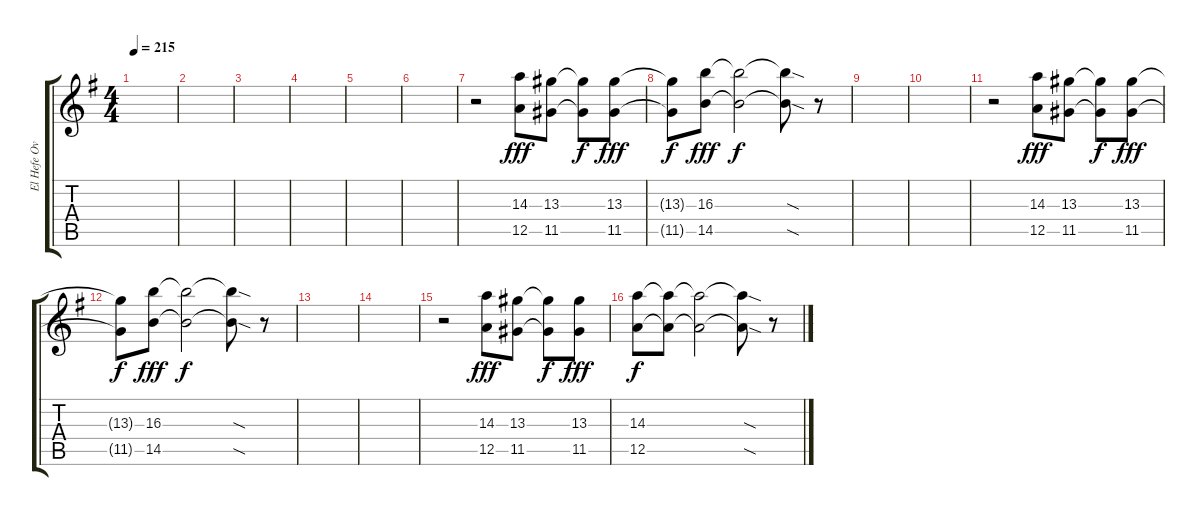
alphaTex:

\track ("El Hefe Overdub" "El Hefe Ov") {instrument overdrivenguitar}
\staff {score tabs}
\tuning (E4 B3 G3 D3 A2 E2) {hide}
\ts (4 4)
\tempo 215
\clef g2
\ks eminor
|
|
|
|
|
|
r.2 (14.3 12.5).8{dy fff} (13.3 11.5).8 (13.3{t} 11.5{t}).8{dy f} (13.3 11.5).8{dy fff} |
(13.3{t} 11.5{t}).8{dy f} (16.3 14.5).8{dy fff} (16.3{t} 14.5{t}).2{dy f} (16.3{sod t} 14.5{sod t}).8 r.8 |
|
|
r.2 (14.3 12.5).8{dy fff} (13.3 11.5).8 (13.3{t} 11.5{t}).8{dy f} (13.3 11.5).8{dy fff} |
(13.3{t} 11.5{t}).8{dy f} (16.3 14.5).8{dy fff} (16.3{t} 14.5{t}).2{dy f} (16.3{sod t} 14.5{sod t}).8 r.8 |
|
|
r.2 (14.3 12.5).8{dy fff} (13.3 11.5).8 (13.3{t} 11.5{t}).8{dy f} (13.3 11.5).8{dy fff} |
(14.3 12.5).8{dy f} (14.3{t} 12.5{t}).8 (14.3{t} 12.5{t}).2 (14.3{sod t} 12.5{sod t}).8 r.8
